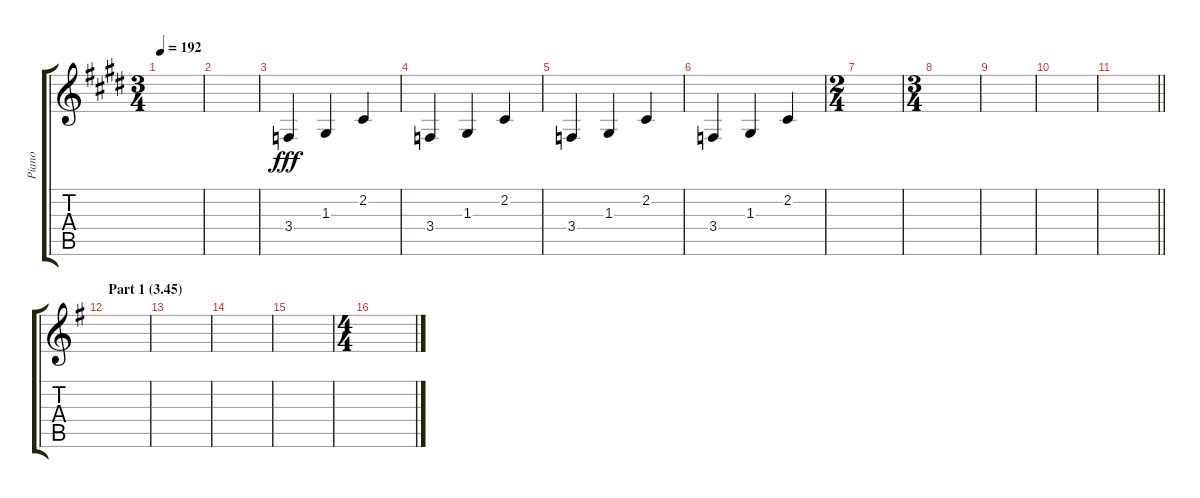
\track ("Piano" "Piano") {instrument electricpiano1}
\staff {score tabs}
\tuning (E4 B3 G3 D3 A2 E2) {hide}
\ts (3 4)
\tempo 192
\clef g2
\ks e
|
|
3.4.4{dy fff} 1.3.4 2.2.4 |
3.4.4 1.3.4 2.2.4 |
3.4.4 1.3.4 2.2.4 |
3.4.4 1.3.4 2.2.4 |
\ts (2 4)
|
\ts (3 4)
|
|
|
\barLineRight lightlight
|
\section ("" "Part 1 (3.45)")
\ks g
|
|
|
|
\ts (4 4)
